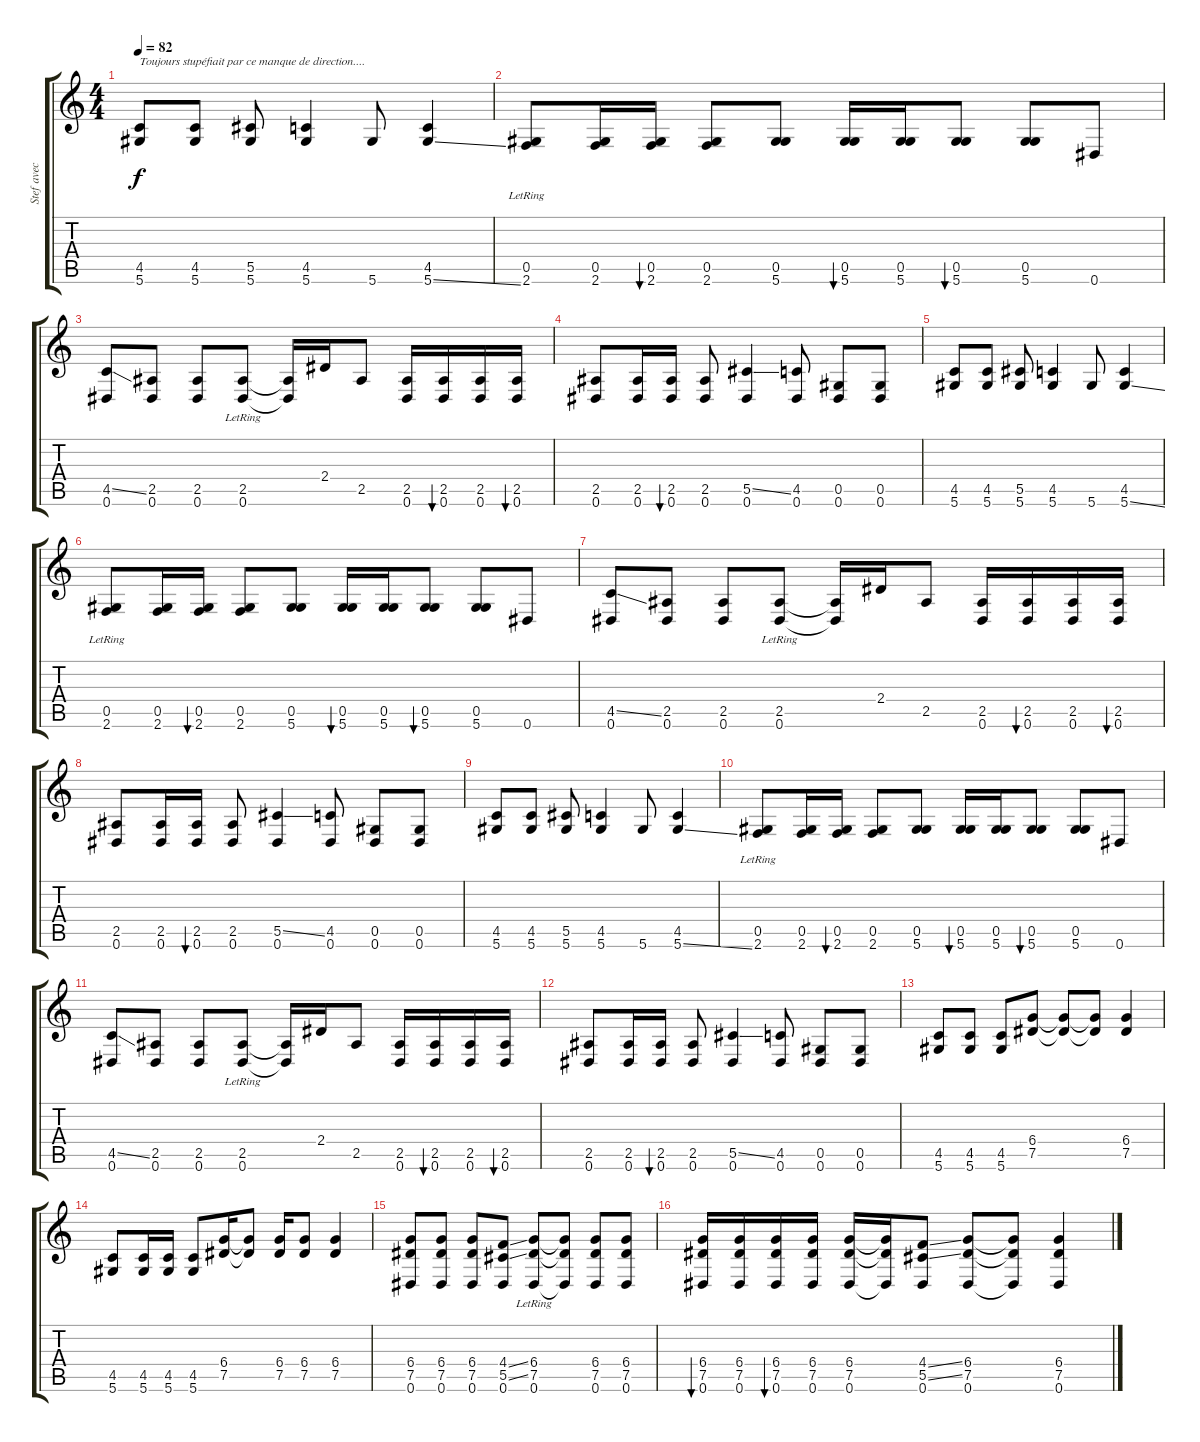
\track ("Stef avec un Bariton" "Stef avec ") {instrument acousticguitarnylon}
\staff {score tabs}
\tuning (Eb4 Bb3 Gb3 Db3 Ab2 Eb2) {hide}
\ts (4 4)
\tempo 82
\clef g2
\ks c
(4.5 5.6).8{txt "Toujours stupéfiait par ce manque de direction...." dy f} (4.5 5.6).8 (5.5 5.6).8 (4.5 5.6).4 5.6.8 (4.5 5.6{ss}).4 |
(0.5{lr} 2.6).8 (0.5 2.6).16 (0.5 2.6).16{bu 60} (0.5 2.6).8 (0.5 5.6).8 (0.5 5.6).16{bu 60} (0.5 5.6).16 (0.5 5.6).8{bu 60} (0.5 5.6).8 0.6.8 |
(4.5{ss} 0.6).8 (2.5 0.6).8 (2.5 0.6).8 (2.5{lr} 0.6).8 (2.5{t} 0.6{t}).16 2.4.16 2.5.8 (2.5 0.6).16 (2.5 0.6).16{bu 60} (2.5 0.6).16 (2.5 0.6).16{bu 60} |
(2.5 0.6).8 (2.5 0.6).16 (2.5 0.6).16{bu 60} (2.5 0.6).8 (5.5{ss} 0.6).4 (4.5 0.6).8 (0.5 0.6).8 (0.5 0.6).8 |
(4.5 5.6).8 (4.5 5.6).8 (5.5 5.6).8 (4.5 5.6).4 5.6.8 (4.5 5.6{ss}).4 |
(0.5{lr} 2.6).8 (0.5 2.6).16 (0.5 2.6).16{bu 60} (0.5 2.6).8 (0.5 5.6).8 (0.5 5.6).16{bu 60} (0.5 5.6).16 (0.5 5.6).8{bu 60} (0.5 5.6).8 0.6.8 |
(4.5{ss} 0.6).8 (2.5 0.6).8 (2.5 0.6).8 (2.5{lr} 0.6).8 (2.5{t} 0.6{t}).16 2.4.16 2.5.8 (2.5 0.6).16 (2.5 0.6).16{bu 60} (2.5 0.6).16 (2.5 0.6).16{bu 60} |
(2.5 0.6).8 (2.5 0.6).16 (2.5 0.6).16{bu 60} (2.5 0.6).8 (5.5{ss} 0.6).4 (4.5 0.6).8 (0.5 0.6).8 (0.5 0.6).8 |
(4.5 5.6).8 (4.5 5.6).8 (5.5 5.6).8 (4.5 5.6).4 5.6.8 (4.5 5.6{ss}).4 |
(0.5{lr} 2.6).8 (0.5 2.6).16 (0.5 2.6).16{bu 60} (0.5 2.6).8 (0.5 5.6).8 (0.5 5.6).16{bu 60} (0.5 5.6).16 (0.5 5.6).8{bu 60} (0.5 5.6).8 0.6.8 |
(4.5{ss} 0.6).8 (2.5 0.6).8 (2.5 0.6).8 (2.5{lr} 0.6).8 (2.5{t} 0.6{t}).16 2.4.16 2.5.8 (2.5 0.6).16 (2.5 0.6).16{bu 60} (2.5 0.6).16 (2.5 0.6).16{bu 60} |
(2.5 0.6).8 (2.5 0.6).16 (2.5 0.6).16{bu 60} (2.5 0.6).8 (5.5{ss} 0.6).4 (4.5 0.6).8 (0.5 0.6).8 (0.5 0.6).8 |
(4.5 5.6).8 (4.5 5.6).8 (4.5 5.6).8 (6.4 7.5).8 (6.4{t} 7.5{t}).8 (6.4{t} 7.5{t}).8 (6.4 7.5).4 |
(4.5 5.6).8 (4.5 5.6).16 (4.5 5.6).16 (4.5 5.6).8 (6.4 7.5).16 (6.4{t} 7.5{t}).8 (6.4 7.5).16 (6.4 7.5).8 (6.4 7.5).4 |
(6.4 7.5 0.6).8 (6.4 7.5 0.6).8 (6.4 7.5 0.6).8 (4.4{ss} 5.5{ss} 0.6).8 (6.4{lr} 7.5 0.6).8 (6.4{t} 7.5{t} 0.6{t}).8 (6.4 7.5 0.6).8 (6.4 7.5 0.6).8 |
(6.4 7.5 0.6).16{bu 60} (6.4 7.5 0.6).16 (6.4 7.5 0.6).16{bu 60} (6.4 7.5 0.6).16 (6.4 7.5 0.6).16 (6.4{t} 7.5{t} 0.6{t}).16 (4.4{ss} 5.5{ss} 0.6).8 (6.4 7.5 0.6).8 (6.4{t} 7.5{t} 0.6{t}).8 (6.4 7.5 0.6).4
